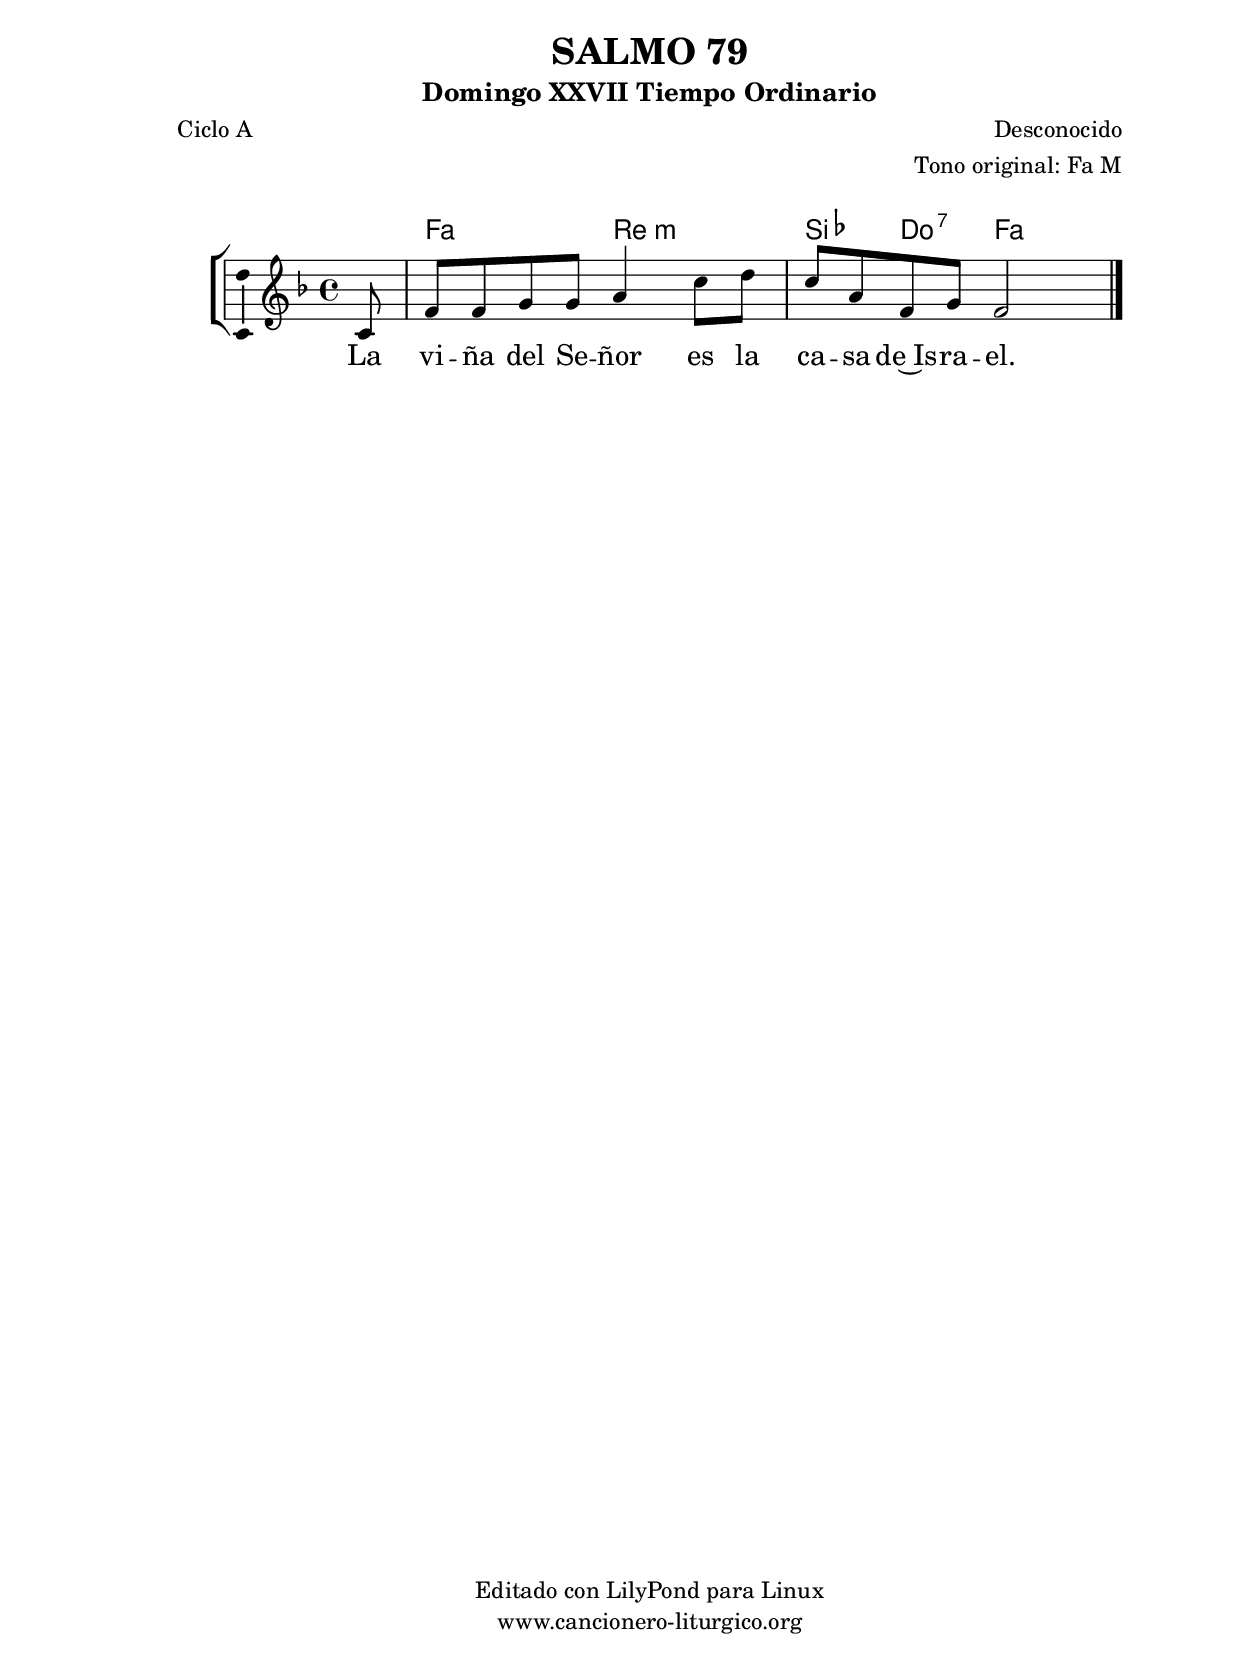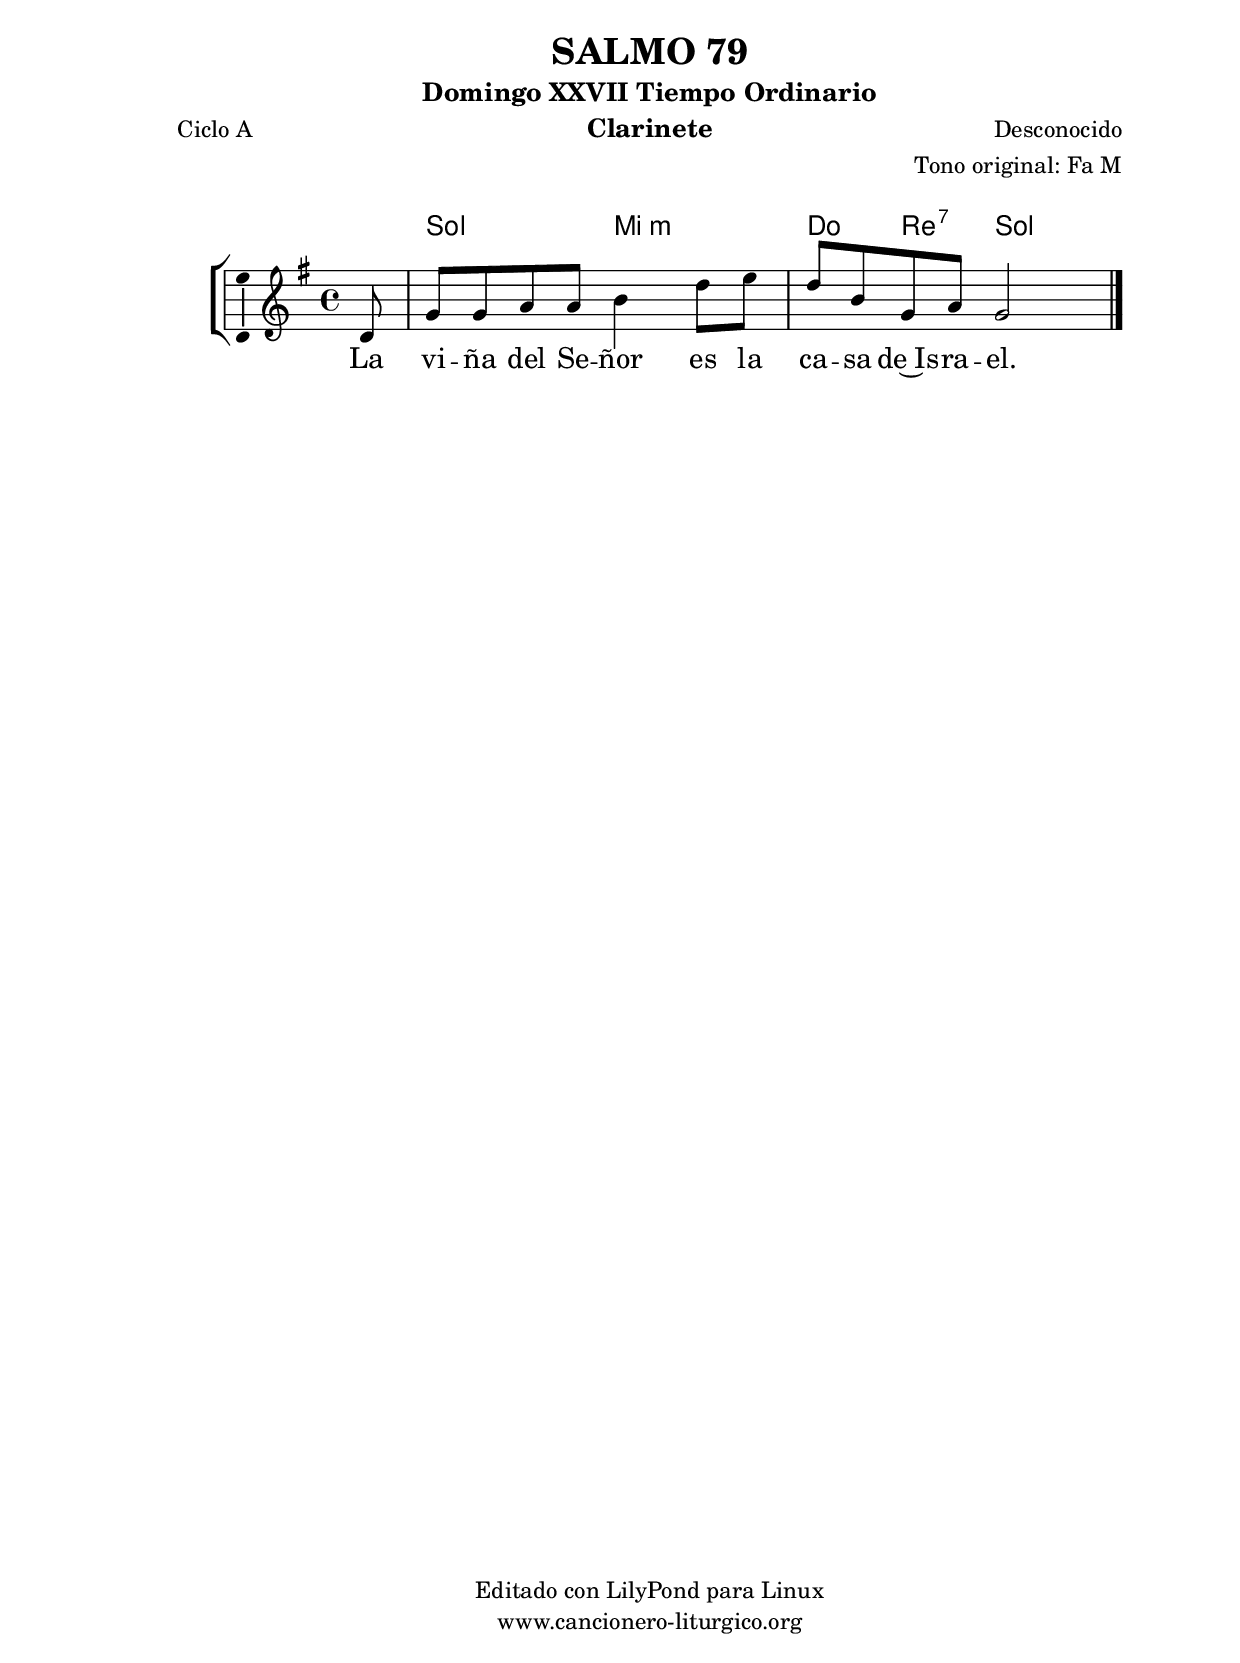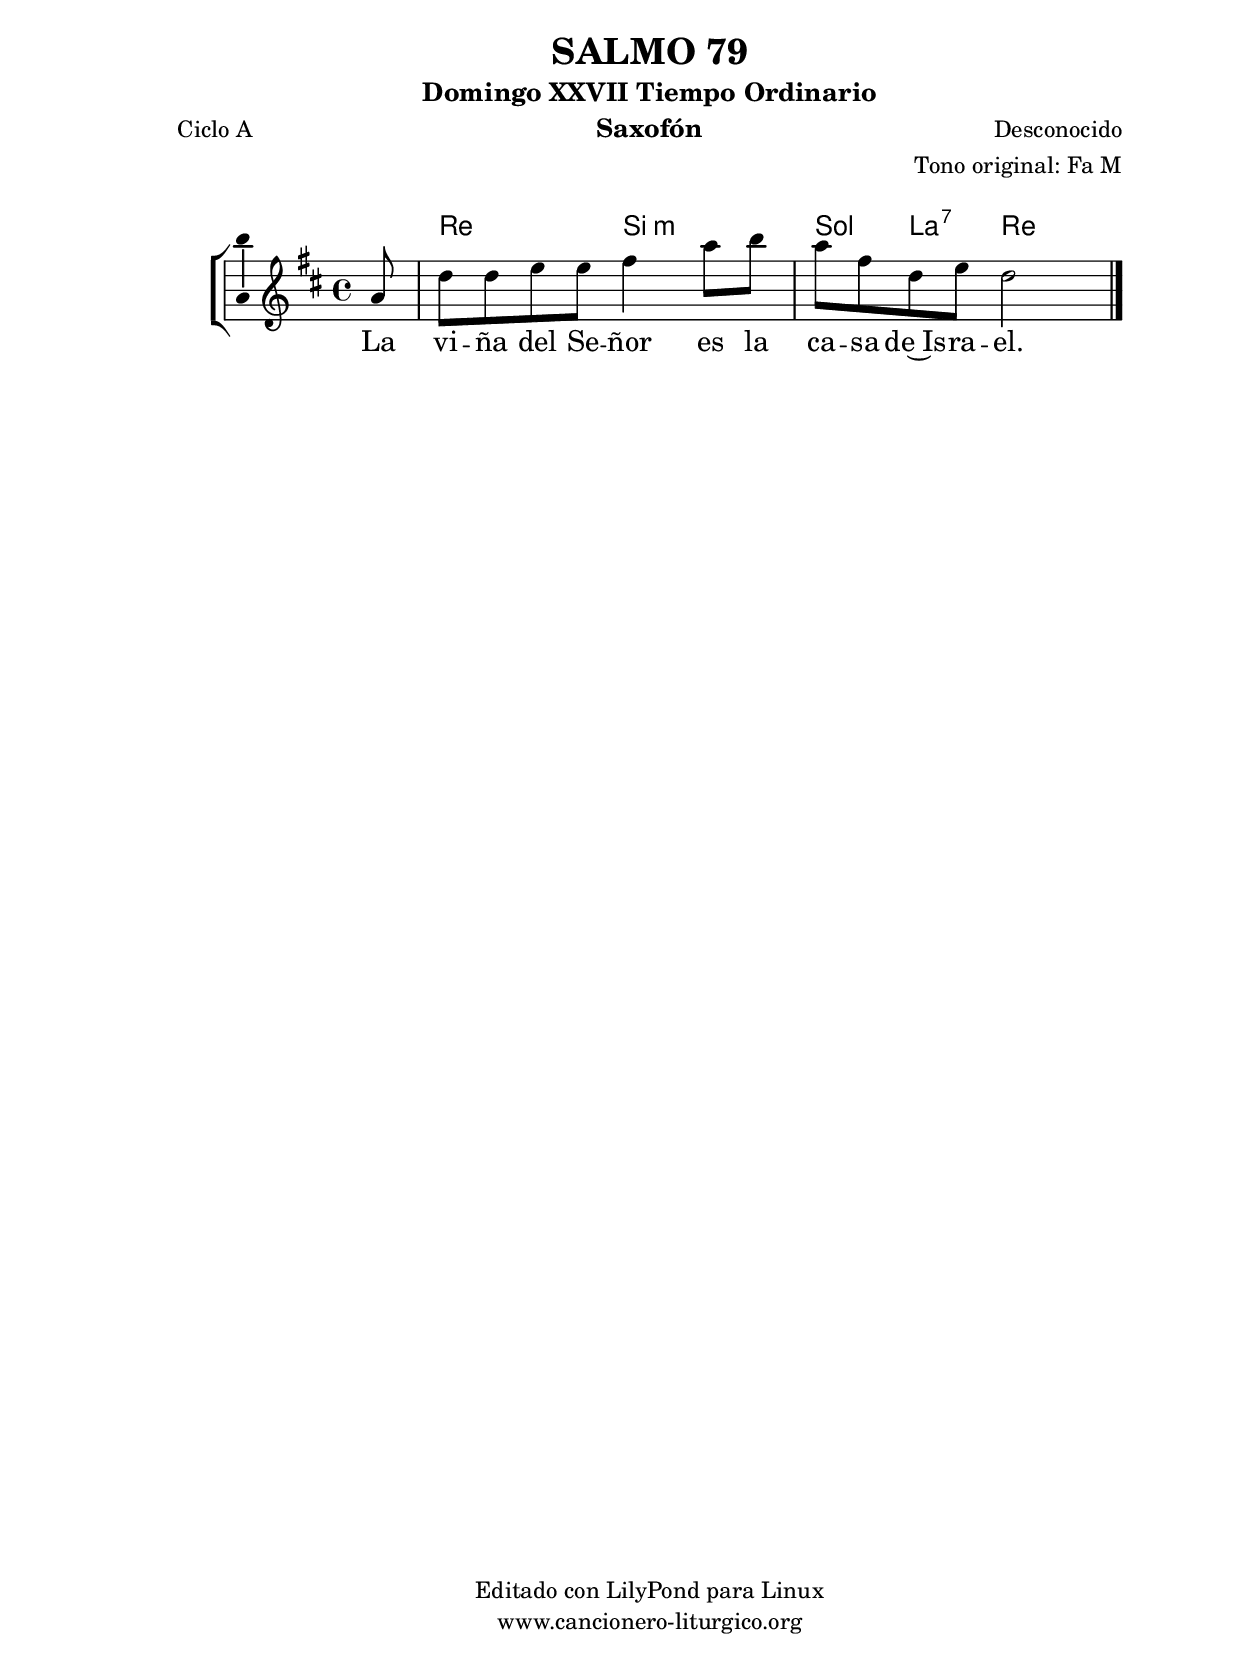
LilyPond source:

%
%para convertir .midi en .wav:
%timidity filename.midi -Ow -o finename.wav
%
%
%Para convertir de .wav a .mp3:
%lame -h -m j filename.wav
%
%
%para escuchar el midi:
%timidity nombrefichero.midi
%


%versión de lilypond para la que se ha escrito esta partitura:
\version "2.16.0"

	%Tamaño papel
	#(set-default-paper-size "a4")
	%Tamaño partitura
	#(set-global-staff-size 20)
	%No responde al pulsar sobre una nota
	#(ly:set-option 'point-and-click #f)

%parámetros del encabezamiento:
\header {
	title = "SALMO 79"
	subtitle = "Domingo XXVII Tiempo Ordinario"
	composer = "Desconocido"
	poet = "Ciclo A"
	meter = ""
	arranger = "Tono original: Fa M"
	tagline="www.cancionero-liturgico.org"
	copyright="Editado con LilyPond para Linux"
	tiempo = "Ordinario"
	usos = "Salmo"
	letra = "La viña del Señor es la casa de Israel."
	}

%parámetros asociados al papel:
\paper  {
	oddHeaderMarkup = \markup {\fill-line { \on-the-fly #not-first-page \fromproperty #'header:title \on-the-fly #not-first-page \fromproperty #'header:composer }}
	evenHeaderMarkup = \markup {\fill-line { \fromproperty #'header:composer \fromproperty #'header:title }}
	#(set-paper-size "a4")
	print-page-number = ##f
	first-page-number = 1
	print-first-page-number = ##f
%	head-separation = 3.0 \cm
	top-margin = 2.0 \cm
	bottom-margin = 0.5\cm
%%%	bottom-margin = -1.0\cm
	left-margin = 3.0 \cm
	line-width = 16.0 \cm 
	indent = 8\mm
	interscoreline = 2.\mm
	between-system-space = 15\mm
%	para que las partituras no llenen la hoja:
	ragged-bottom = ##t
%	idem para la última hoja:
	ragged-last-bottom = ##f
%	para que las partituras llenen el ancho del papel:
	ragged-last = ##f
	after-title-space = 2.5 \cm
%page-count=1
%system-count=8

	%Flexible Vertical Spacing
%	markup-markup-spacing =
%	#'((basic-distance . 15) (minimum-distance . 15) (padding . 3))
	markup-system-spacing =
	#'((basic-distance . 15) (minimum-distance . 15) (padding . 3))
	system-system-spacing =
	#'((basic-distance . 15) (minimum-distance . 15) (padding . 3))
	score-system-spacing =
	#'((basic-distance . 15) (minimum-distance . 15) (padding . 5))
%	top-system-spacing = % header
%	#'((basic-distance . 8) (minimum-distance . 0) (padding . 3))
%	top-markup-spacing =
%	#'((basic-distance . 20) (minimum-distance . 20) (padding . 3))
	last-bottom-spacing = % footer
	#'((basic-distance . 5) (minimum-distance . 5) (padding . 3))
%	score-markup-spacing =
%	#'((basic-distance . 16) (minimum-distance . 13) (padding . 3))

	}


%parámetros que afectan a toda la partitura:
global =  {
	%clave de sol (G):
	\clef G
	%armadura:
%	\transpose ees c
	\key f \major
	\tempo 4=80
	\set Score.tempoHideNote = ##t
	}


acordes = {
	\italianChords
	\chordmode {
%	\transpose ees c
{

s8
f2 d:m bes4 c:7 f2

	}
	}
}

melodia = 
%\transpose ees c
{
	\relative c'{
	\time 4/4
%	\partial 4*1

\partial8 c8
f8 f g g a4 c8 d
c8 a f g f2

	\bar "|."
	}
	}


texto = \lyricmode {
La vi -- ña del Se -- ñor es la ca -- sa de~Is -- ra -- el.
	}


acordesStaff = \context ChordNames = acordesStaff <<
	\set chordChanges = ##t
	\acordes
	>>


vozStaff = \context Voice = vozStaff
\with {\consists "Ambitus_engraver"}
<<
%	\set Staff.instrumentName = ""
%	\set Staff.shortInstrumentName = ""
%	\set Staff.midiInstrument = #"clarinet"
%	\set Staff.midiInstrument = #"cello"
%	\set Staff.midiInstrument = #"flute"
	\set Staff.midiInstrument = #"electric guitar (jazz)"
%	\set Staff.midiInstrument = #"english horn"
%	\set Staff.midiInstrument = #"violin"
%	\set Staff.midiInstrument = #"glockenspiel"
	\set Staff.midiMinimumVolume = #0.7
	\set Staff.midiMaximumVolume = #0.9
	\global
	\melodia
	>>


textoStaff = \context Lyrics = textoStaff <<
	\lyricsto vozStaff \texto
	>>

\book {
	\score {
		\context ChoirStaff {
			\override StaffGroup.SystemStartBracket #'collapse-height = #1
			\override Score.SystemStartBar #'collapse-height = #1
			<<
			\acordesStaff
			\vozStaff
			\textoStaff
			>>
			}
		\layout {
	    		\context {
				\Lyrics
				\override LyricText #'font-size = #2
				}
	   		 \context {
				\Score
				%fontSize = #3
				\override StaffSymbol #'staff-space = #(magstep +3)
				%\override Beam #'thickness = #0.55
				%\override SpacingSpanner #'spacing-increment = #1.0
				%\override Slur #'height-limit = #1.5
				}
			}
		}
	\score {
		\unfoldRepeats
		\context ChoirStaff {
			<<
			\acordesStaff
			\vozStaff
			>>
			}
		\midi {
	  		\context {
	  			\Score
				tempoWholesPerMinute = #(ly:make-moment 70 4)
				}
			}
		}
	}

%Partitura para clarinete
#(define output-suffix "C")
\book {
	\header{
		instrument = "Clarinete"
		}
	\score {
		\context ChoirStaff {
			\override StaffGroup.SystemStartBracket #'collapse-height = #1
			\override Score.SystemStartBar #'collapse-height = #1
\transpose c d
			<<
			\acordesStaff
			\vozStaff
			\textoStaff
			>>
			}
		\layout {
	    		\context {
				\Lyrics
				\override LyricText #'font-size = #2
				}
	   		 \context {
				\Score
				%fontSize = #3
				\override StaffSymbol #'staff-space = #(magstep +3)
				%\override Beam #'thickness = #0.55
				%\override SpacingSpanner #'spacing-increment = #1.0
				%\override Slur #'height-limit = #1.5
				}
			}
		}
	}

%Partitura para saxofón
#(define output-suffix "S")
\book {
	\header{
		instrument = "Saxofón"
		}
	\score {
		\context ChoirStaff {
			\override StaffGroup.SystemStartBracket #'collapse-height = #1
			\override Score.SystemStartBar #'collapse-height = #1
\transpose c a
			<<
			\acordesStaff
			\vozStaff
			\textoStaff
			>>
			}
		\layout {
	    		\context {
				\Lyrics
				\override LyricText #'font-size = #2
				}
	   		 \context {
				\Score
				%fontSize = #3
				\override StaffSymbol #'staff-space = #(magstep +3)
				%\override Beam #'thickness = #0.55
				%\override SpacingSpanner #'spacing-increment = #1.0
				%\override Slur #'height-limit = #1.5
				}
			}
		}
	}

